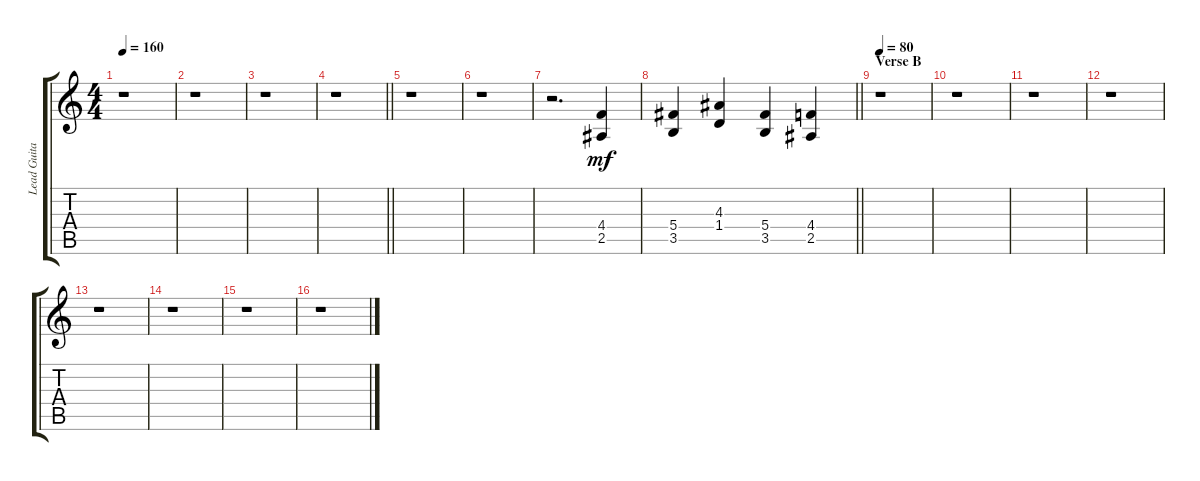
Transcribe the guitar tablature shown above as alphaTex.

\track ("Lead Guitar" "Lead Guita") {instrument distortionguitar}
\staff {score tabs}
\tuning (Eb4 Bb3 Gb3 Db3 Ab2 Eb2) {hide}
\ts (4 4)
\tempo 160
\clef g2
\ks c
r.1{dy mf} |
r.1 |
r.1 |
\barLineRight lightlight
r.1 |
\section ("" "")
r.1 |
r.1 |
r.2{d volume 14} (4.4 2.5).4 |
\barLineRight lightlight
(5.4 3.5).4 (4.3 1.4).4 (5.4 3.5).4 (4.4 2.5).4 |
\section ("" "Verse B")
\tempo 80
r.1{volume 16} |
r.1 |
r.1 |
r.1 |
r.1 |
r.1 |
r.1 |
r.1
